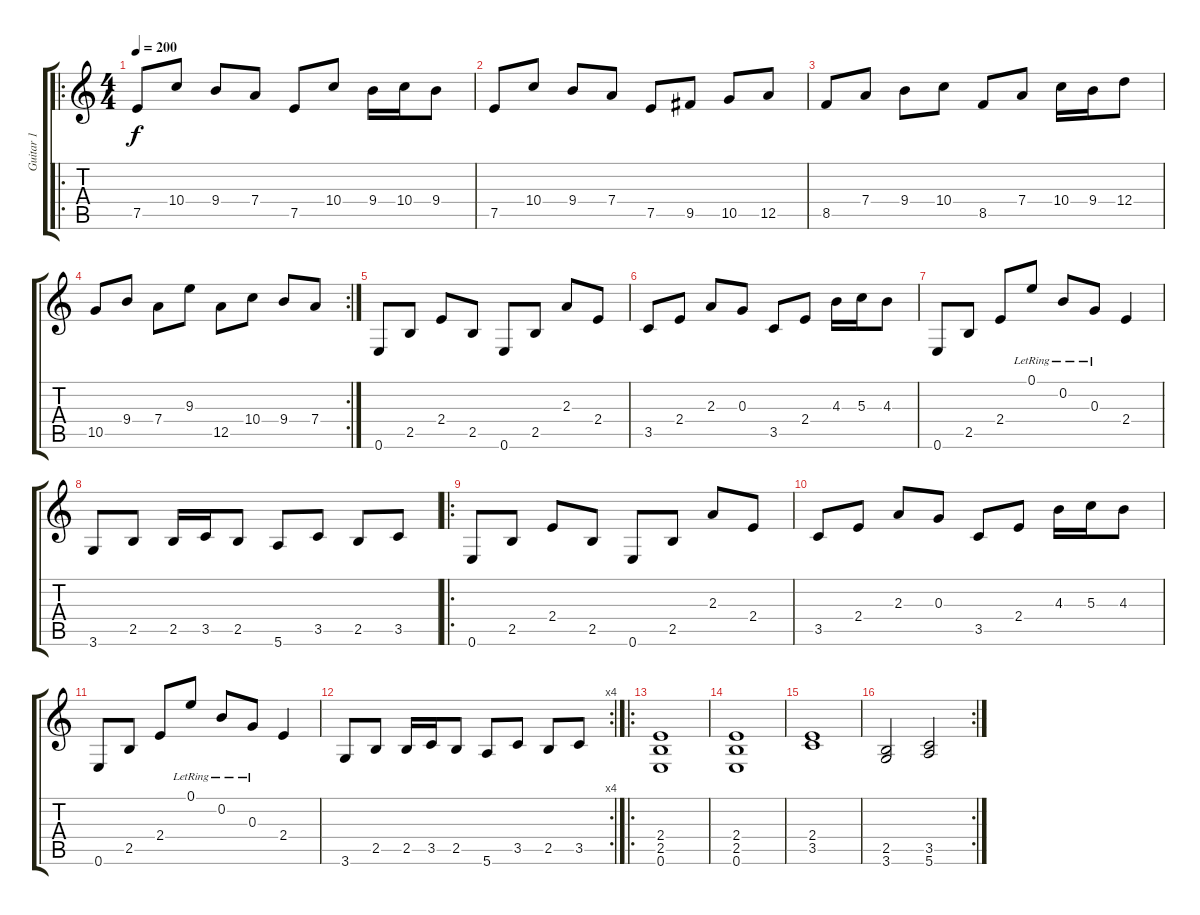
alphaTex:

\track ("Guitar 1" "Guitar 1") {instrument distortionguitar}
\staff {score tabs}
\tuning (E4 B3 G3 D3 A2 E2) {hide}
\ro
\ts (4 4)
\tempo 200
\clef g2
\ks c
7.5.8{dy f} 10.4.8 9.4.8 7.4.8 7.5.8 10.4.8 9.4.16 10.4.16 9.4.8 |
7.5.8 10.4.8 9.4.8 7.4.8 7.5.8 9.5.8 10.5.8 12.5.8 |
8.5.8 7.4.8 9.4.8 10.4.8 8.5.8 7.4.8 10.4.16 9.4.16 12.4.8 |
\rc 2
10.5.8 9.4.8 7.4.8 9.3.8 12.5.8 10.4.8 9.4.8 7.4.8 |
0.6.8 2.5.8 2.4.8 2.5.8 0.6.8 2.5.8 2.3.8 2.4.8 |
3.5.8 2.4.8 2.3.8 0.3.8 3.5.8 2.4.8 4.3.16 5.3.16 4.3.8 |
0.6.8 2.5.8 2.4.8 0.1{lr}.8 0.2{lr}.8 0.3{lr}.8 2.4.4 |
3.6.8 2.5.8 2.5.16 3.5.16 2.5.8 5.6.8 3.5.8 2.5.8 3.5.8 |
\ro
0.6.8 2.5.8 2.4.8 2.5.8 0.6.8 2.5.8 2.3.8 2.4.8 |
3.5.8 2.4.8 2.3.8 0.3.8 3.5.8 2.4.8 4.3.16 5.3.16 4.3.8 |
0.6.8 2.5.8 2.4.8 0.1{lr}.8 0.2{lr}.8 0.3{lr}.8 2.4.4 |
\rc 4
3.6.8 2.5.8 2.5.16 3.5.16 2.5.8 5.6.8 3.5.8 2.5.8 3.5.8 |
\ro
(2.4 2.5 0.6).1 |
(2.4 2.5 0.6).1 |
(2.4 3.5).1 |
\rc 2
(2.5 3.6).2 (3.5 5.6).2
